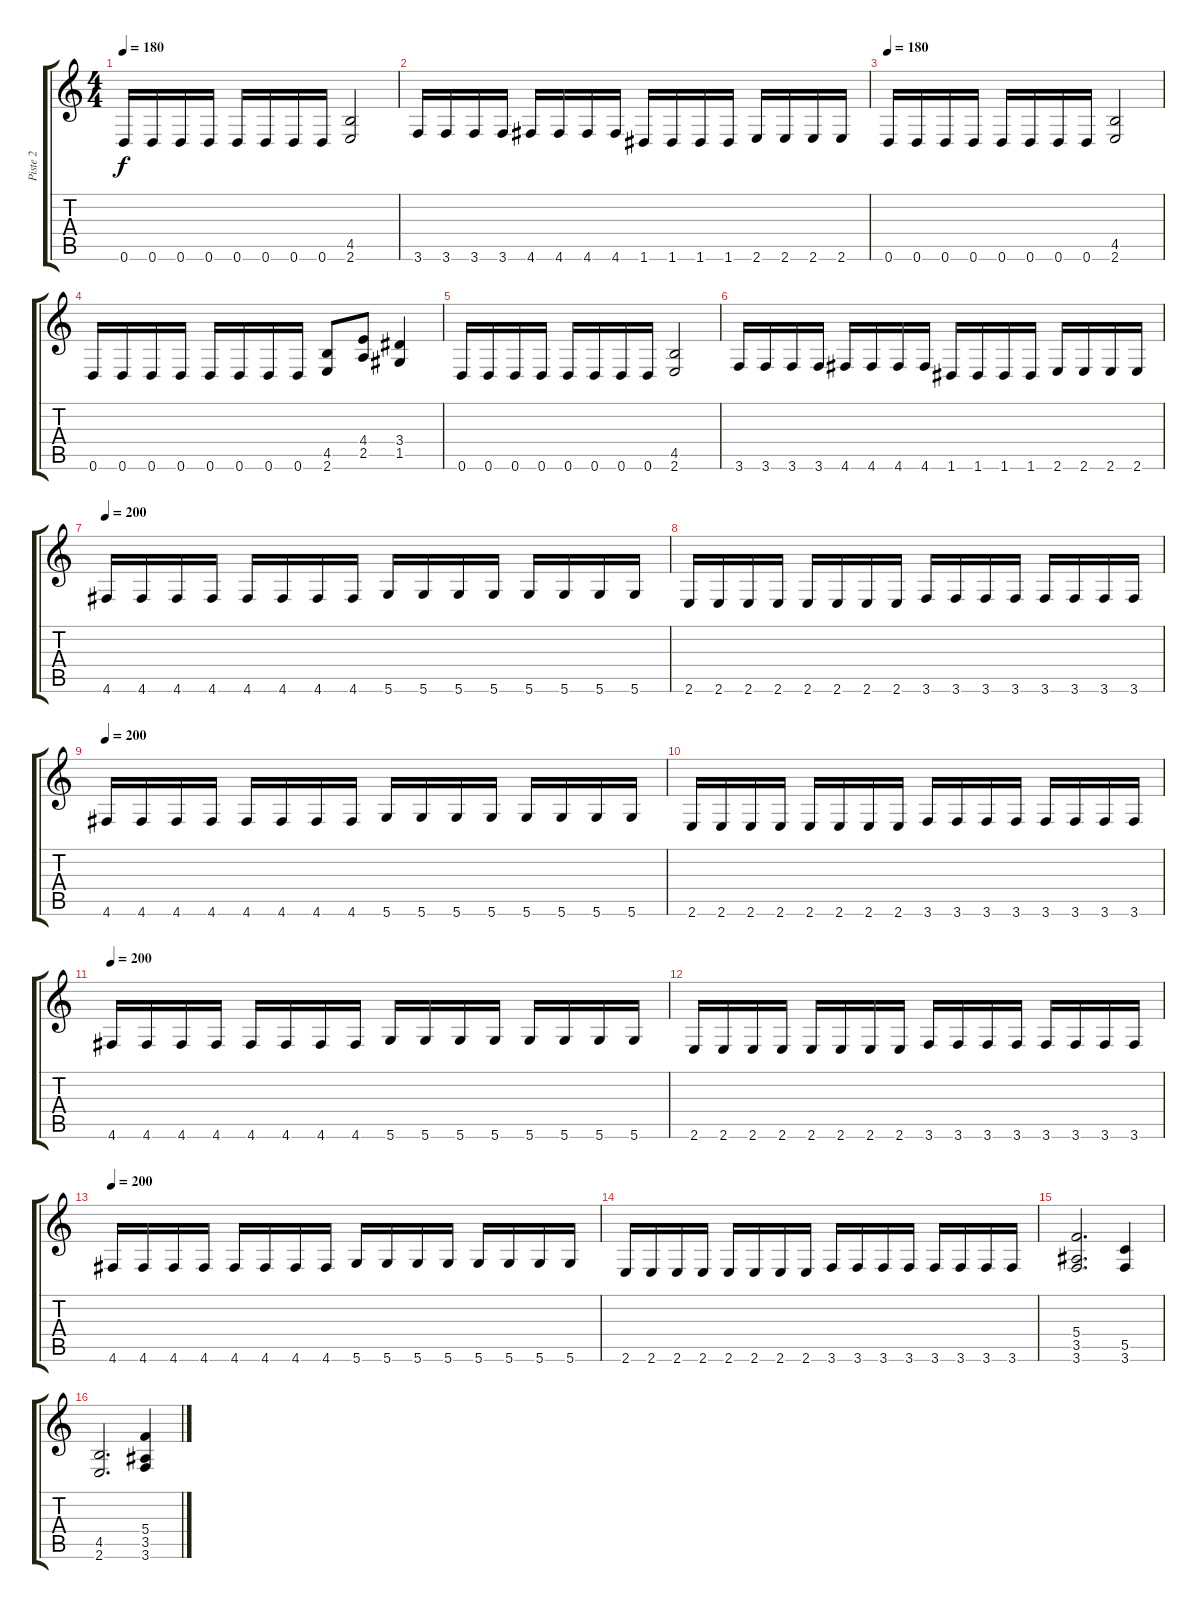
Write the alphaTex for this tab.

\track ("Piste 2" "Piste 2") {instrument distortionguitar}
\staff {score tabs}
\tuning (D4 A3 F3 C3 G2 D2) {hide}
\ts (4 4)
\tempo 180
\clef g2
\ks c
0.6.16{dy f} 0.6.16 0.6.16 0.6.16 0.6.16 0.6.16 0.6.16 0.6.16 (4.5 2.6).2 |
3.6.16 3.6.16 3.6.16 3.6.16 4.6.16 4.6.16 4.6.16 4.6.16 1.6.16 1.6.16 1.6.16 1.6.16 2.6.16 2.6.16 2.6.16 2.6.16 |
\tempo 180
0.6.16 0.6.16 0.6.16 0.6.16 0.6.16 0.6.16 0.6.16 0.6.16 (4.5 2.6).2 |
0.6.16 0.6.16 0.6.16 0.6.16 0.6.16 0.6.16 0.6.16 0.6.16 (4.5 2.6).8 (4.4 2.5).8 (3.4 1.5).4 |
0.6.16 0.6.16 0.6.16 0.6.16 0.6.16 0.6.16 0.6.16 0.6.16 (4.5 2.6).2 |
3.6.16 3.6.16 3.6.16 3.6.16 4.6.16 4.6.16 4.6.16 4.6.16 1.6.16 1.6.16 1.6.16 1.6.16 2.6.16 2.6.16 2.6.16 2.6.16 |
\tempo 200
4.6.16 4.6.16 4.6.16 4.6.16 4.6.16 4.6.16 4.6.16 4.6.16 5.6.16 5.6.16 5.6.16 5.6.16 5.6.16 5.6.16 5.6.16 5.6.16 |
2.6.16 2.6.16 2.6.16 2.6.16 2.6.16 2.6.16 2.6.16 2.6.16 3.6.16 3.6.16 3.6.16 3.6.16 3.6.16 3.6.16 3.6.16 3.6.16 |
\tempo 200
4.6.16 4.6.16 4.6.16 4.6.16 4.6.16 4.6.16 4.6.16 4.6.16 5.6.16 5.6.16 5.6.16 5.6.16 5.6.16 5.6.16 5.6.16 5.6.16 |
2.6.16 2.6.16 2.6.16 2.6.16 2.6.16 2.6.16 2.6.16 2.6.16 3.6.16 3.6.16 3.6.16 3.6.16 3.6.16 3.6.16 3.6.16 3.6.16 |
\tempo 200
4.6.16 4.6.16 4.6.16 4.6.16 4.6.16 4.6.16 4.6.16 4.6.16 5.6.16 5.6.16 5.6.16 5.6.16 5.6.16 5.6.16 5.6.16 5.6.16 |
2.6.16 2.6.16 2.6.16 2.6.16 2.6.16 2.6.16 2.6.16 2.6.16 3.6.16 3.6.16 3.6.16 3.6.16 3.6.16 3.6.16 3.6.16 3.6.16 |
\tempo 200
4.6.16 4.6.16 4.6.16 4.6.16 4.6.16 4.6.16 4.6.16 4.6.16 5.6.16 5.6.16 5.6.16 5.6.16 5.6.16 5.6.16 5.6.16 5.6.16 |
2.6.16 2.6.16 2.6.16 2.6.16 2.6.16 2.6.16 2.6.16 2.6.16 3.6.16 3.6.16 3.6.16 3.6.16 3.6.16 3.6.16 3.6.16 3.6.16 |
(5.4 3.5 3.6).2{d} (5.5 3.6).4 |
(4.5 2.6).2{d} (5.4 3.5 3.6).4
